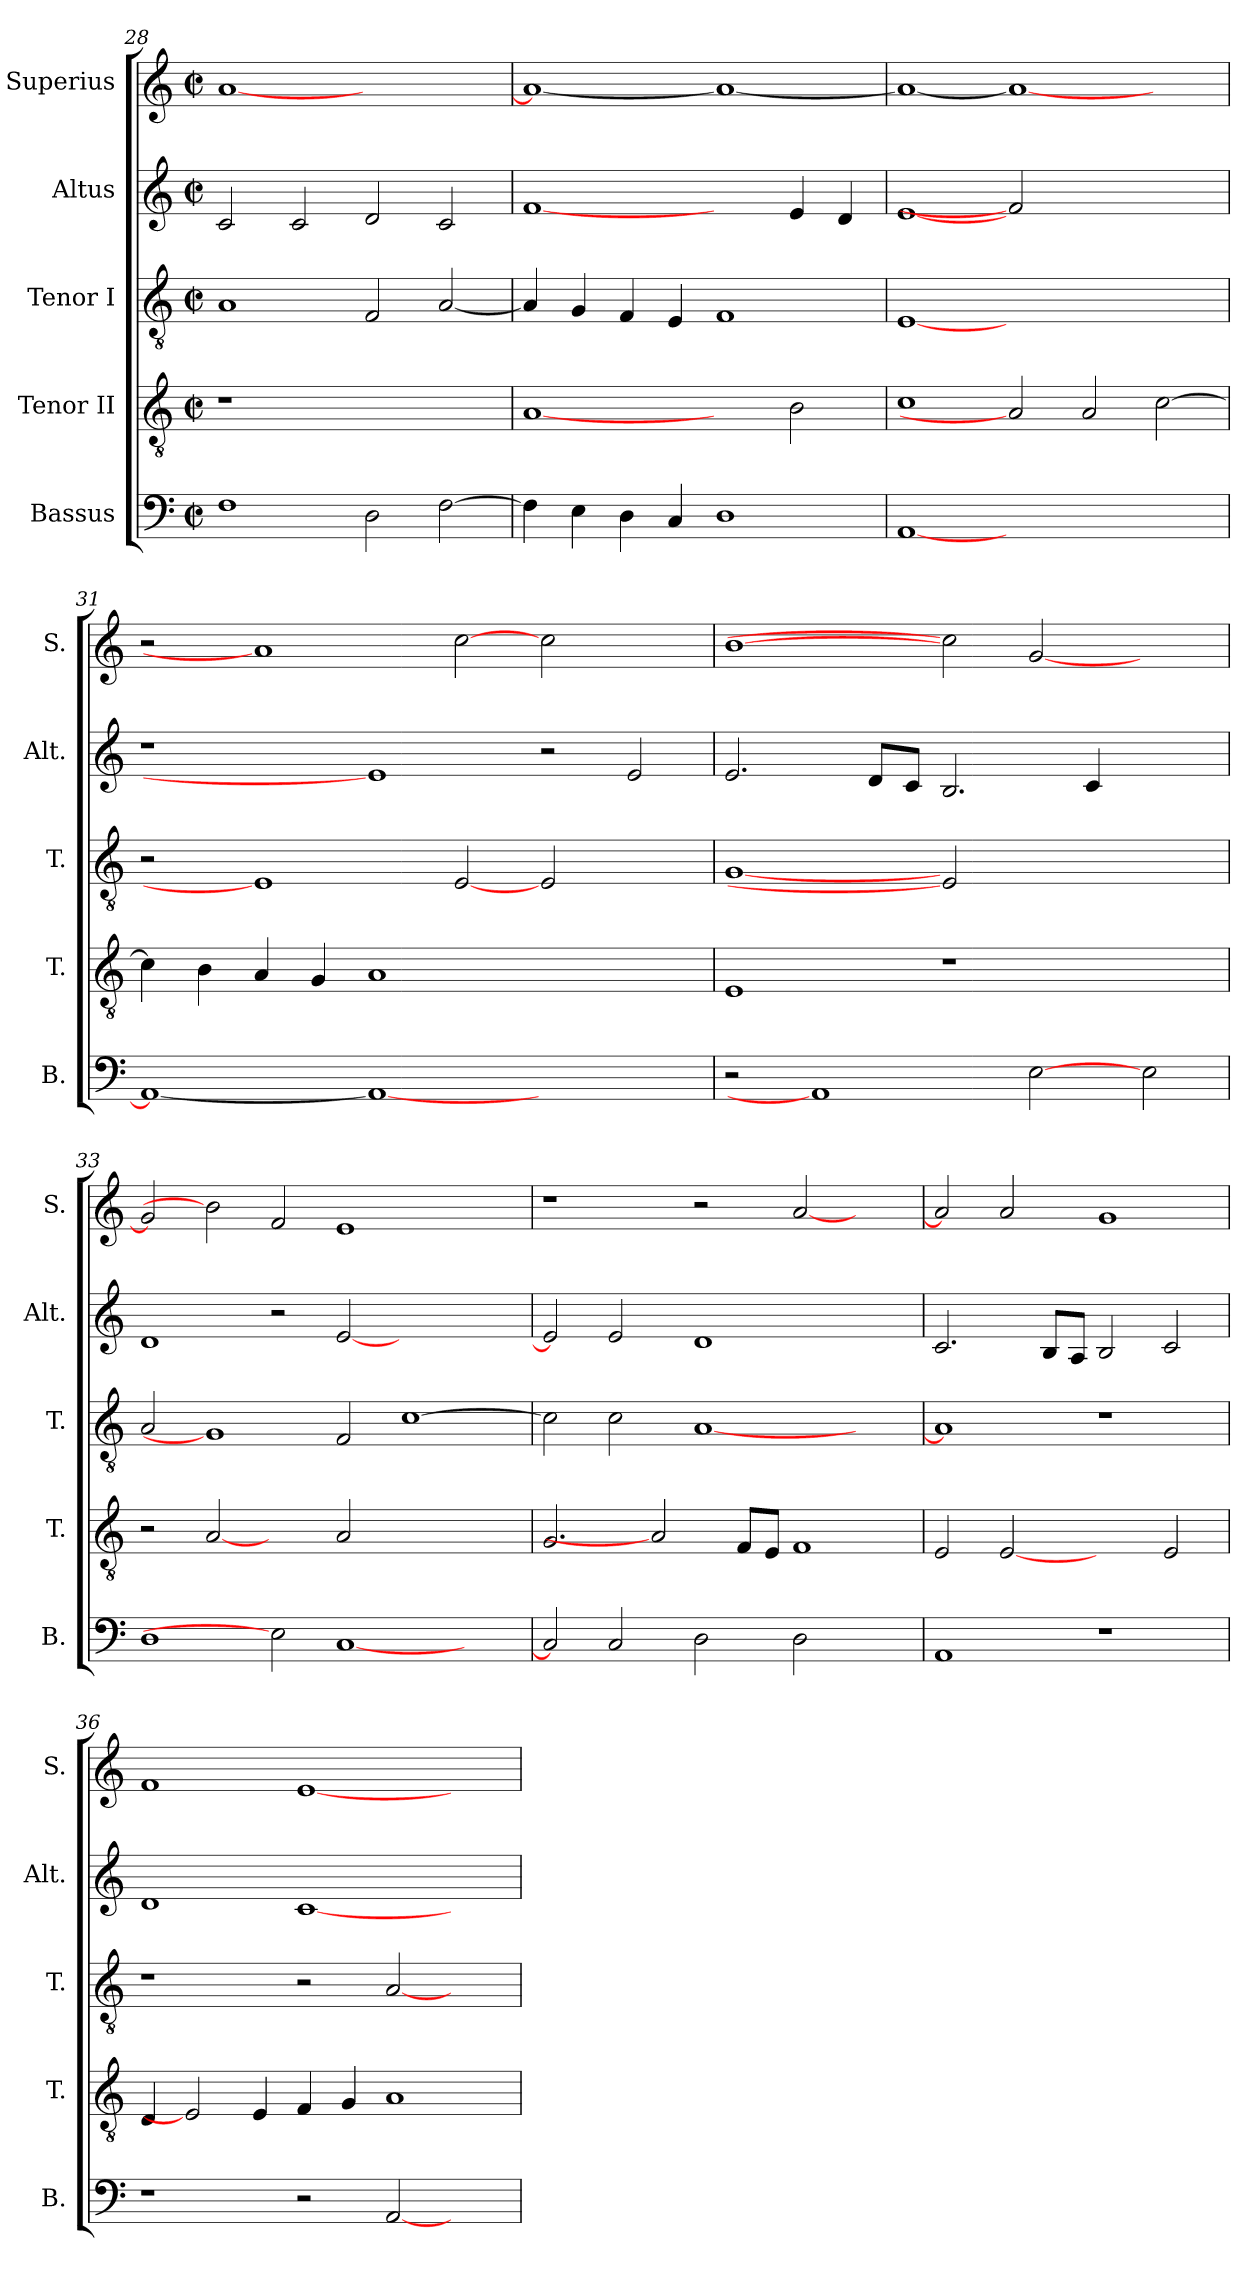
**kern	**kern	**kern	**kern	**kern
*part5	*part4	*part3	*part2	*part1
*staff5	*staff4	*staff3	*staff2	*staff1
*I"Bassus	*I"Tenor II	*I"Tenor I	*I"Altus	*I"Superius
*I'B.	*I'T.	*I'T.	*I'Alt.	*I'S.
*clefF4	*clefGv2	*clefGv2	*clefG2	*clefG2
*	*ITrd7c12	*ITrd7c12	*	*
*k[]	*k[]	*k[]	*k[]	*k[]
*C:	*C:	*C:	*C:	*C:
*M2/2	*M2/2	*M2/2	*M2/2	*M2/2
*met(c|)	*met(c|)	*met(c|)	*met(c|)	*met(c|)
=28	=28	=28	=28	=28
!	!LO:N:vis=1	!	!	!
1Fi	1r	1AAi	2ci/	[<1ai
.	.	.	2ci/	.
2Di\	1ryy	2FFi/	2di/	1ryy
[>2Fi\	.	[<2AAi/	2ci/	.
=29	=29	=29	=29	=29
4Fi\]	[1AAi	4AAi/]	[1fi	1ai_<
4Ei\	.	4GGi/	.	.
4Di\	.	4FFi/	.	.
4Ci/	.	4EEi/	.	.
1Di	2ryy	1FFi	2ryy	1ai_
.	2BBi\	.	4ei/	.
.	.	.	4di/	.
=30	=30	=30	=30	=30
[<1AAi	1Ci	[1EEi	[1ei	1ai_<
1.ryy	2AAi]	1.ryy	2fi]	1ai_
.	2AAi/	.	1ryy	.
.	[>2Ci\	.	.	2ryy
=31	=31	=31	=31	=31
1AAi_<	4Ci\]	2r	1r	2r
.	4BBi\	.	.	.
.	4AAi/	1EEi]	.	1ai]
.	4GGi/	.	.	.
1AAi_	1AAi	.	1ei]	.
.	.	[2EEi	.	[2cci
1ryy	1ryy	2EEi/	2r	2cci\
.	.	2ryy	2ei/	2ryy
!!LO:PB:g=z
=32	=32	=32	=32	=32
2r	1EEi	[1GGi	2.ei/	[1bi
1AAi]	.	.	.	.
.	.	.	8di/L	.
.	.	.	8ci/J	.
.	1r	2EEi]	2.Bi/	2cci]
[2Ei	.	1ryy	.	[<2gi/
.	.	.	4ci/	.
2Ei\	2ryy	.	2ryy	2ryy
=33	=33	=33	=33	=33
1Di	2r	2AAi/	1di	2gi/]
.	[2AAi	1GGi]	.	2bi]
2Ei]	2ryy	.	2r	2fi/
[<1Ci	2AAi/	2FFi/	[<2ei/	1ei
.	1ryy	[>1Ci	1ryy	.
2ryy	.	.	.	2ryy
=34	=34	=34	=34	=34
2Ci/]	2.GGi/	2Ci\]	2ei/]	1r
2Ci/	.	2Ci\	2ei/	.
.	2AAi]	.	.	.
2Di\	.	[<1AAi	1di	2r
.	8FFi/L	.	.	.
.	8EEi/J	.	.	.
2Di\	1FFi	.	.	[<2ai/
2ryy	.	2ryy	2ryy	2ryy
=35	=35	=35	=35	=35
1AAi	2EEi/	1AAi]	2.ci/	2ai/]
.	[2EEi	.	.	2ai/
.	.	.	8Bi/L	.
.	.	.	8Ai/J	.
1r	2ryy	1r	2Bi/	1gi
.	2EEi/	.	2ci/	.
!!LO:LB:g=z
=36	=36	=36	=36	=36
1r	4DDi/	1r	1di	1fi
.	2EEi]	.	.	.
.	4EEi/	.	.	.
2r	4FFi/	2r	[<1ci	[<1ei
.	4GGi/	.	.	.
[<2AAi/	1AAi	[<2AAi/	.	.
2ryy	.	2ryy	2ryy	2ryy
=	=	=	=	=
*-	*-	*-	*-	*-
